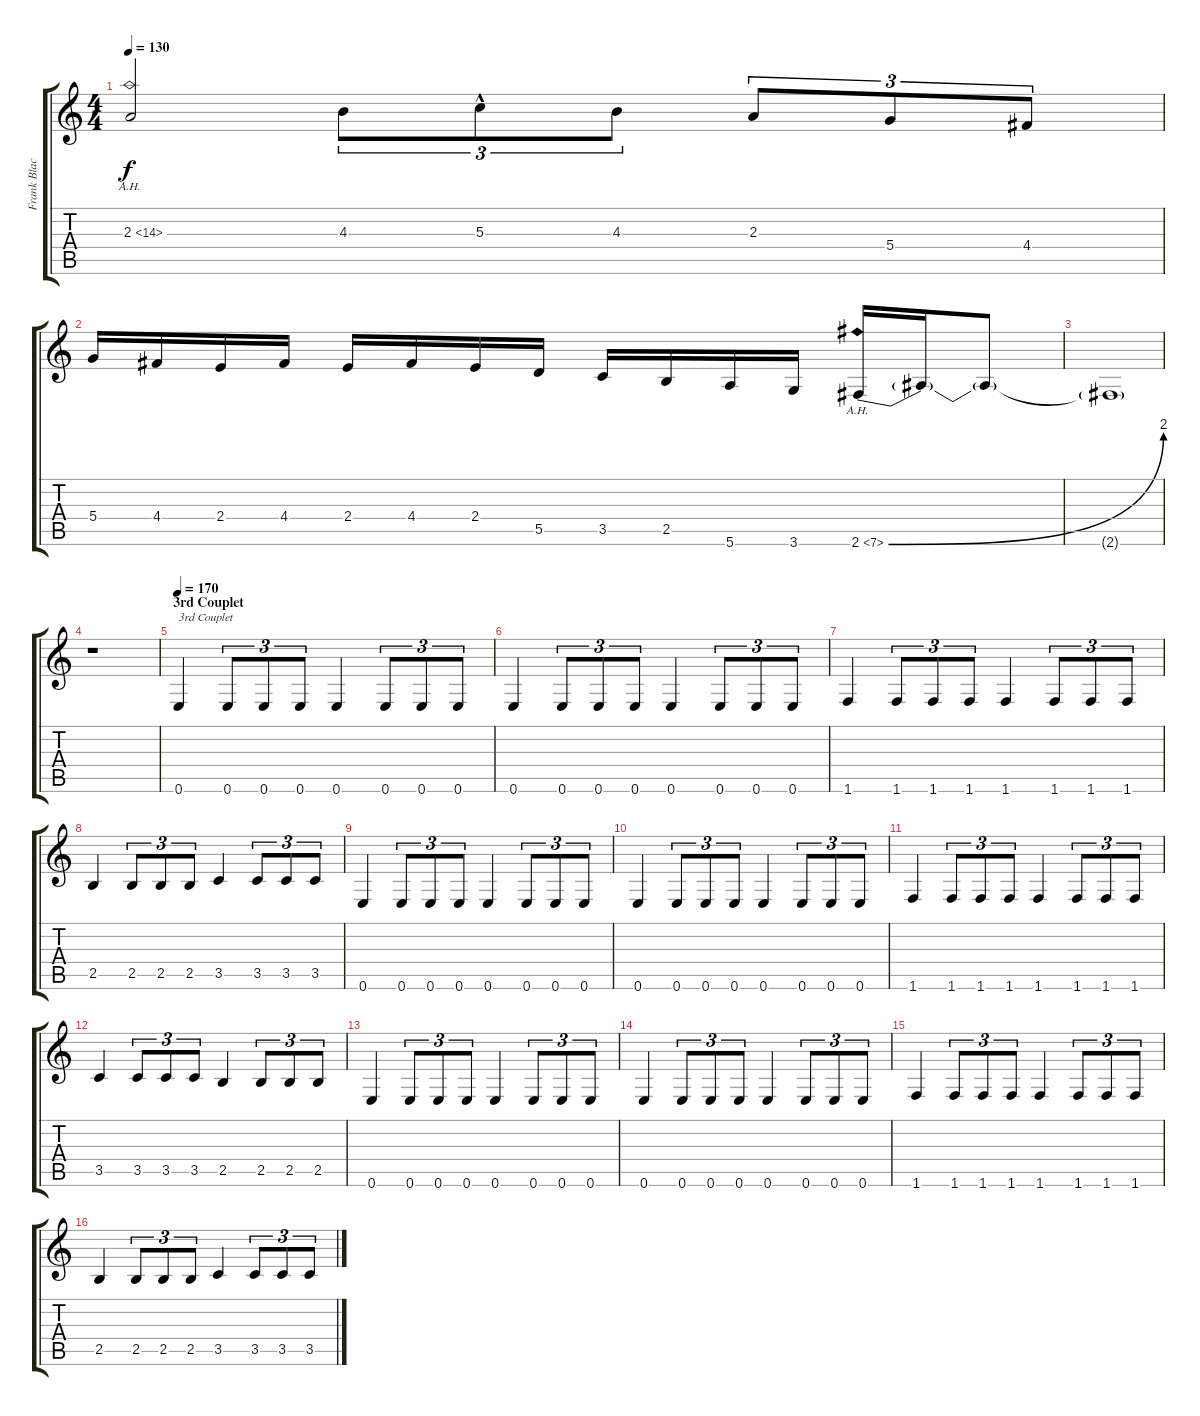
\track ("Frank Blackfire" "Frank Blac") {instrument distortionguitar}
\staff {score tabs}
\tuning (E4 B3 G3 D3 A2 E2) {hide}
\ts (4 4)
\tempo 130
\clef g2
\ks c
2.3{ah 12}.2{dy f} 4.3.8{tu (3 2)} 5.3{hac}.8{tu (3 2)} 4.3.8{tu (3 2)} 2.3.8{tu (3 2)} 5.4.8{tu (3 2)} 4.4.8{tu (3 2)} |
5.4.16 4.4.16 2.4.16 4.4.16 2.4.16 4.4.16 2.4.16 5.5.16 3.5.16 2.5.16 5.6.16 3.6.16 2.6{be (bend 0 0 60 8) ah 5}.16 2.6{t}.16 2.6{t}.8 |
2.6{t}.1 |
r.1 |
\section ("" "3rd Couplet")
\tempo 170
0.6.4{txt "3rd Couplet"} 0.6.8{tu (3 2)} 0.6.8{tu (3 2)} 0.6.8{tu (3 2)} 0.6.4 0.6.8{tu (3 2)} 0.6.8{tu (3 2)} 0.6.8{tu (3 2)} |
0.6.4 0.6.8{tu (3 2)} 0.6.8{tu (3 2)} 0.6.8{tu (3 2)} 0.6.4 0.6.8{tu (3 2)} 0.6.8{tu (3 2)} 0.6.8{tu (3 2)} |
1.6.4 1.6.8{tu (3 2)} 1.6.8{tu (3 2)} 1.6.8{tu (3 2)} 1.6.4 1.6.8{tu (3 2)} 1.6.8{tu (3 2)} 1.6.8{tu (3 2)} |
2.5.4 2.5.8{tu (3 2)} 2.5.8{tu (3 2)} 2.5.8{tu (3 2)} 3.5.4 3.5.8{tu (3 2)} 3.5.8{tu (3 2)} 3.5.8{tu (3 2)} |
0.6.4 0.6.8{tu (3 2)} 0.6.8{tu (3 2)} 0.6.8{tu (3 2)} 0.6.4 0.6.8{tu (3 2)} 0.6.8{tu (3 2)} 0.6.8{tu (3 2)} |
0.6.4 0.6.8{tu (3 2)} 0.6.8{tu (3 2)} 0.6.8{tu (3 2)} 0.6.4 0.6.8{tu (3 2)} 0.6.8{tu (3 2)} 0.6.8{tu (3 2)} |
1.6.4 1.6.8{tu (3 2)} 1.6.8{tu (3 2)} 1.6.8{tu (3 2)} 1.6.4 1.6.8{tu (3 2)} 1.6.8{tu (3 2)} 1.6.8{tu (3 2)} |
3.5.4 3.5.8{tu (3 2)} 3.5.8{tu (3 2)} 3.5.8{tu (3 2)} 2.5.4 2.5.8{tu (3 2)} 2.5.8{tu (3 2)} 2.5.8{tu (3 2)} |
0.6.4 0.6.8{tu (3 2)} 0.6.8{tu (3 2)} 0.6.8{tu (3 2)} 0.6.4 0.6.8{tu (3 2)} 0.6.8{tu (3 2)} 0.6.8{tu (3 2)} |
0.6.4 0.6.8{tu (3 2)} 0.6.8{tu (3 2)} 0.6.8{tu (3 2)} 0.6.4 0.6.8{tu (3 2)} 0.6.8{tu (3 2)} 0.6.8{tu (3 2)} |
1.6.4 1.6.8{tu (3 2)} 1.6.8{tu (3 2)} 1.6.8{tu (3 2)} 1.6.4 1.6.8{tu (3 2)} 1.6.8{tu (3 2)} 1.6.8{tu (3 2)} |
2.5.4 2.5.8{tu (3 2)} 2.5.8{tu (3 2)} 2.5.8{tu (3 2)} 3.5.4 3.5.8{tu (3 2)} 3.5.8{tu (3 2)} 3.5.8{tu (3 2)}
